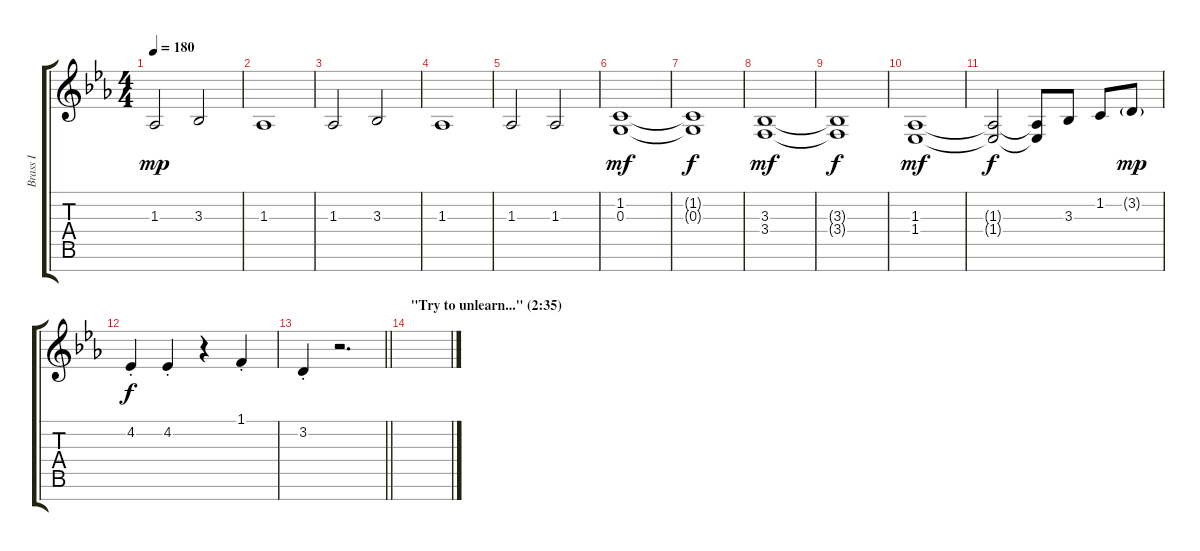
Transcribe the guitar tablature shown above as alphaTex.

\track ("Brass I" "Brass I") {instrument frenchhorn}
\staff {score tabs}
\tuning (E4 B3 G3 D3 A2 E2 B1) {hide}
\ts (4 4)
\tempo 180
\clef g2
\ks eb
1.3.2{dy mp} 3.3.2 |
1.3.1 |
1.3.2 3.3.2 |
1.3.1 |
1.3.2 1.3.2 |
(1.2 0.3).1{dy mf} |
(1.2{t} 0.3{t}).1{dy f} |
(3.3 3.4).1{dy mf} |
(3.3{t} 3.4{t}).1{dy f} |
(1.3 1.4).1{dy mf} |
(1.3{t} 1.4{t}).2{dy f} (1.3{t} 1.4{t}).8 3.3.8 1.2.8 3.2{g}.8{dy mp} |
4.2{st}.4{dy f} 4.2{st}.4 r.4 1.1{st}.4 |
\barLineRight lightlight
3.2{st}.4 r.2{d} |
\section ("" "\"Try to unlearn...\" (2:35)")
